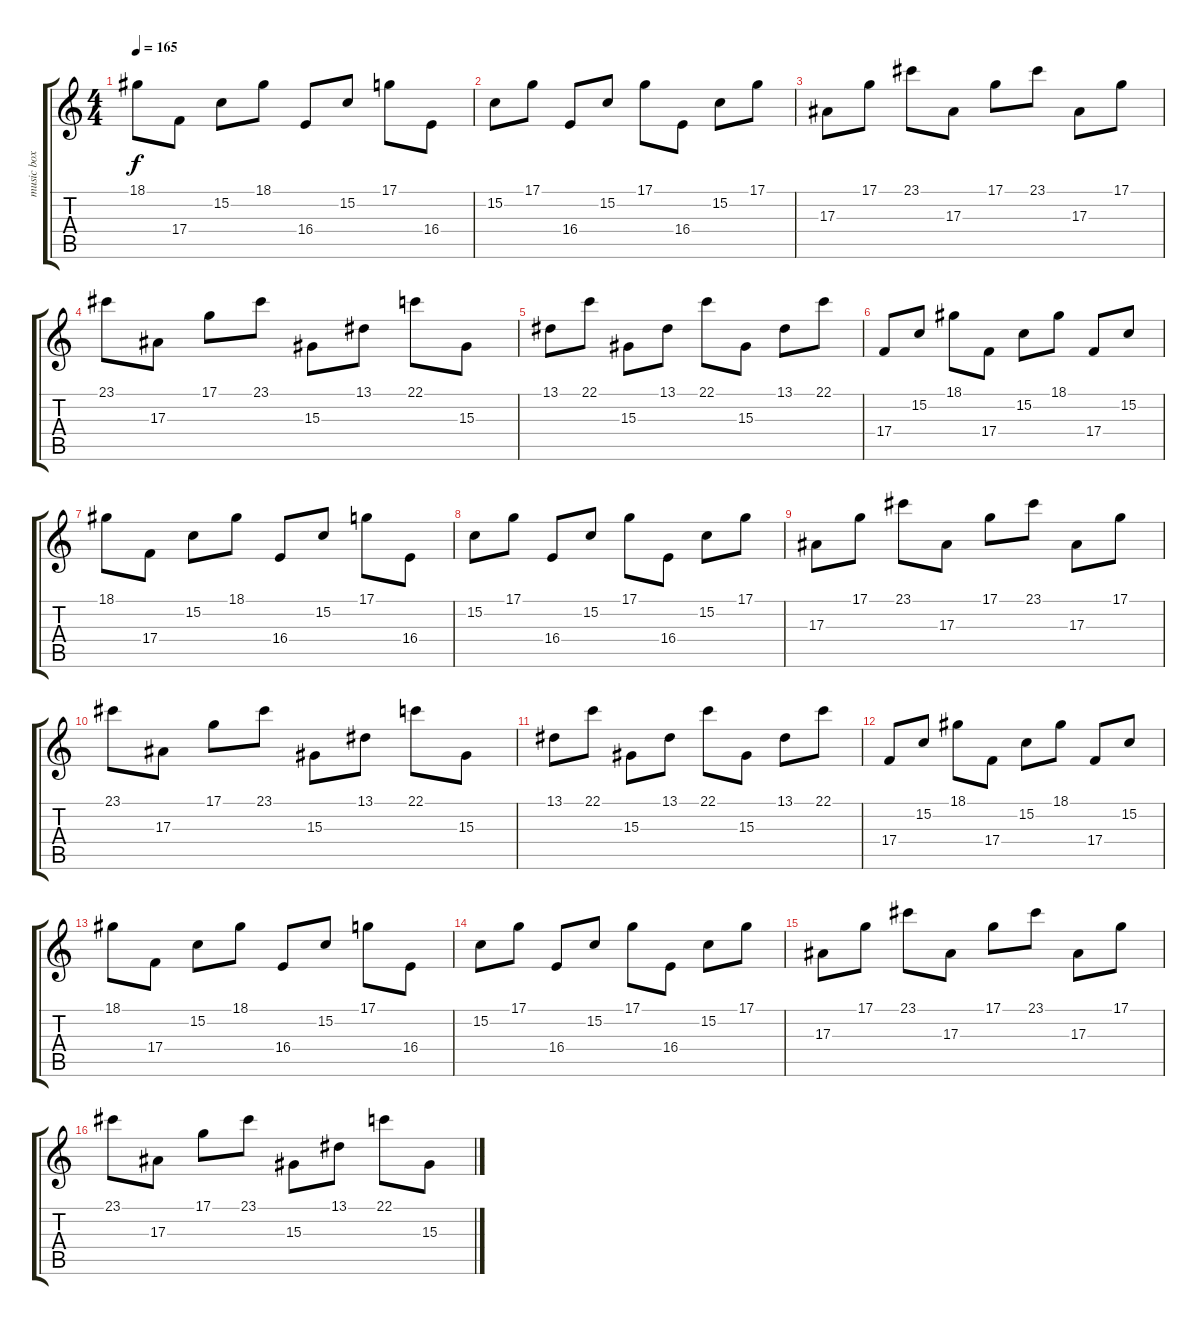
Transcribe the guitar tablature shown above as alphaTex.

\track ("music box" "music box") {instrument musicbox}
\staff {score tabs}
\tuning (D4 A3 F3 C3 G2 C2) {hide}
\ts (4 4)
\tempo 165
\clef g2
\ks c
18.1.8{dy f} 17.4.8 15.2.8 18.1.8 16.4.8 15.2.8 17.1.8 16.4.8 |
15.2.8 17.1.8 16.4.8 15.2.8 17.1.8 16.4.8 15.2.8 17.1.8 |
17.3.8 17.1.8 23.1.8 17.3.8 17.1.8 23.1.8 17.3.8 17.1.8 |
23.1.8 17.3.8 17.1.8 23.1.8 15.3.8 13.1.8 22.1.8 15.3.8 |
13.1.8 22.1.8 15.3.8 13.1.8 22.1.8 15.3.8 13.1.8 22.1.8 |
17.4.8 15.2.8 18.1.8 17.4.8 15.2.8 18.1.8 17.4.8 15.2.8 |
18.1.8 17.4.8 15.2.8 18.1.8 16.4.8 15.2.8 17.1.8 16.4.8 |
15.2.8 17.1.8 16.4.8 15.2.8 17.1.8 16.4.8 15.2.8 17.1.8 |
17.3.8 17.1.8 23.1.8 17.3.8 17.1.8 23.1.8 17.3.8 17.1.8 |
23.1.8 17.3.8 17.1.8 23.1.8 15.3.8 13.1.8 22.1.8 15.3.8 |
13.1.8 22.1.8 15.3.8 13.1.8 22.1.8 15.3.8 13.1.8 22.1.8 |
17.4.8 15.2.8 18.1.8 17.4.8 15.2.8 18.1.8 17.4.8 15.2.8 |
18.1.8 17.4.8 15.2.8 18.1.8 16.4.8 15.2.8 17.1.8 16.4.8 |
15.2.8 17.1.8 16.4.8 15.2.8 17.1.8 16.4.8 15.2.8 17.1.8 |
17.3.8 17.1.8 23.1.8 17.3.8 17.1.8 23.1.8 17.3.8 17.1.8 |
23.1.8 17.3.8 17.1.8 23.1.8 15.3.8 13.1.8 22.1.8 15.3.8
